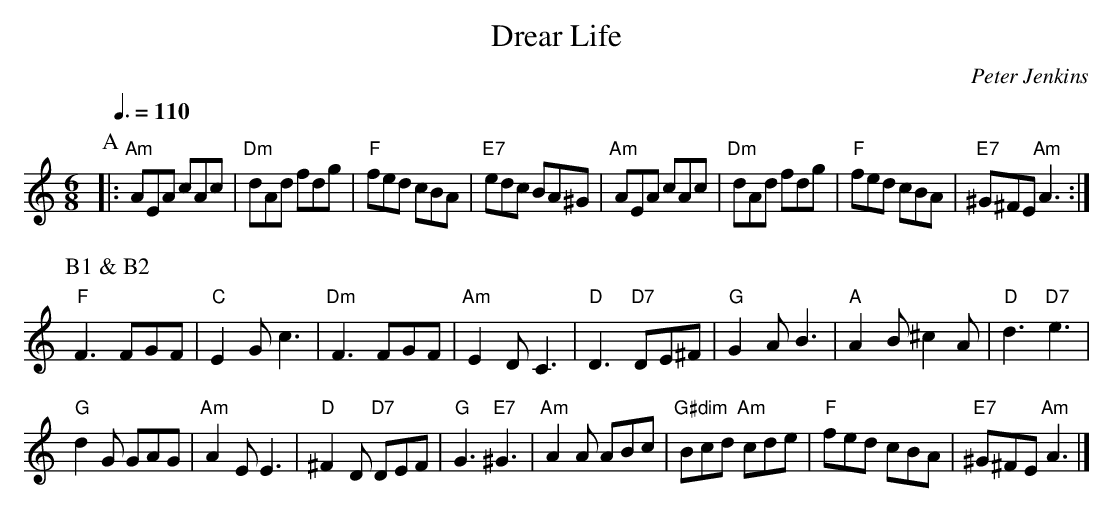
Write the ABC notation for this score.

X:1
T:Drear Life
C:Peter Jenkins
L:1/8
M:6/8
Q:3/8=110
K:Amin
P:A
|: "Am"AEA cAc | "Dm"dAd fdg | "F"fed cBA | "E7"edc BA^G | "Am"AEA cAc | "Dm"dAd fdg | "F"fed cBA | "E7"^G^FE "Am"A3 :| !
P:B1 & B2
"F"F3 FGF | "C"E2G c3 | "Dm"F3 FGF | "Am"E2D C3 | "D"D3 "D7"DE^F | "G"G2A B3 | "A"A2B ^c2A | "D"d3 "D7"e3 | !
"G"d2G GAG | "Am"A2E E3 | "D"^F2D "D7"DEF | "G"G3 "E7"^G3 | "Am"A2A ABc | "G#dim"Bcd "Am"cde | "F"fed cBA | "E7"^G^FE "Am"A3 |]
